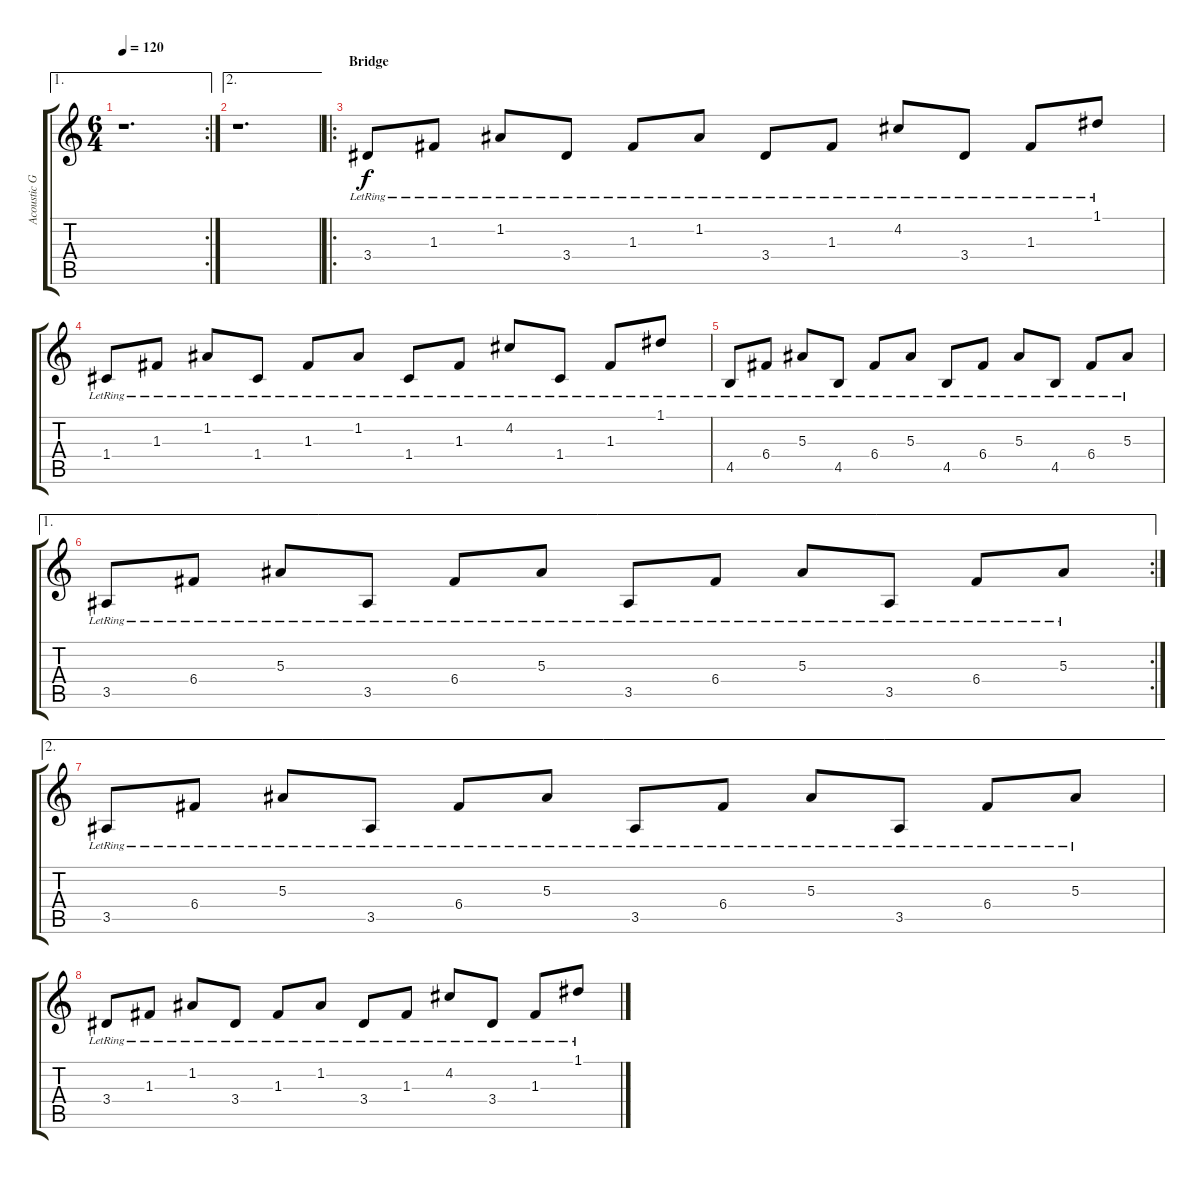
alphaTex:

\track ("Acoustic Guitar 2" "Acoustic G") {instrument acousticguitarnylon}
\staff {score tabs}
\tuning (D4 A3 F3 C3 G2 C2) {hide}
\ae 1
\rc 2
\ts (6 4)
\tempo 120
\clef g2
\ks c
r.1{d dy f} |
\ae 2
r.1{d} |
\ro
\section ("" "Bridge")
3.4{lr}.8 1.3{lr}.8 1.2{lr}.8 3.4{lr}.8 1.3{lr}.8 1.2{lr}.8 3.4{lr}.8 1.3{lr}.8 4.2{lr}.8 3.4{lr}.8 1.3{lr}.8 1.1{lr}.8 |
1.4{lr}.8 1.3{lr}.8 1.2{lr}.8 1.4{lr}.8 1.3{lr}.8 1.2{lr}.8 1.4{lr}.8 1.3{lr}.8 4.2{lr}.8 1.4{lr}.8 1.3{lr}.8 1.1{lr}.8 |
4.5{lr}.8 6.4{lr}.8 5.3{lr}.8 4.5{lr}.8 6.4{lr}.8 5.3{lr}.8 4.5{lr}.8 6.4{lr}.8 5.3{lr}.8 4.5{lr}.8 6.4{lr}.8 5.3{lr}.8 |
\ae 1
\rc 2
3.5{lr}.8 6.4{lr}.8 5.3{lr}.8 3.5{lr}.8 6.4{lr}.8 5.3{lr}.8 3.5{lr}.8 6.4{lr}.8 5.3{lr}.8 3.5{lr}.8 6.4{lr}.8 5.3{lr}.8 |
\ae 2
3.5{lr}.8 6.4{lr}.8 5.3{lr}.8 3.5{lr}.8 6.4{lr}.8 5.3{lr}.8 3.5{lr}.8 6.4{lr}.8 5.3{lr}.8 3.5{lr}.8 6.4{lr}.8 5.3{lr}.8 |
3.4{lr}.8 1.3{lr}.8 1.2{lr}.8 3.4{lr}.8 1.3{lr}.8 1.2{lr}.8 3.4{lr}.8 1.3{lr}.8 4.2{lr}.8 3.4{lr}.8 1.3{lr}.8 1.1{lr}.8
